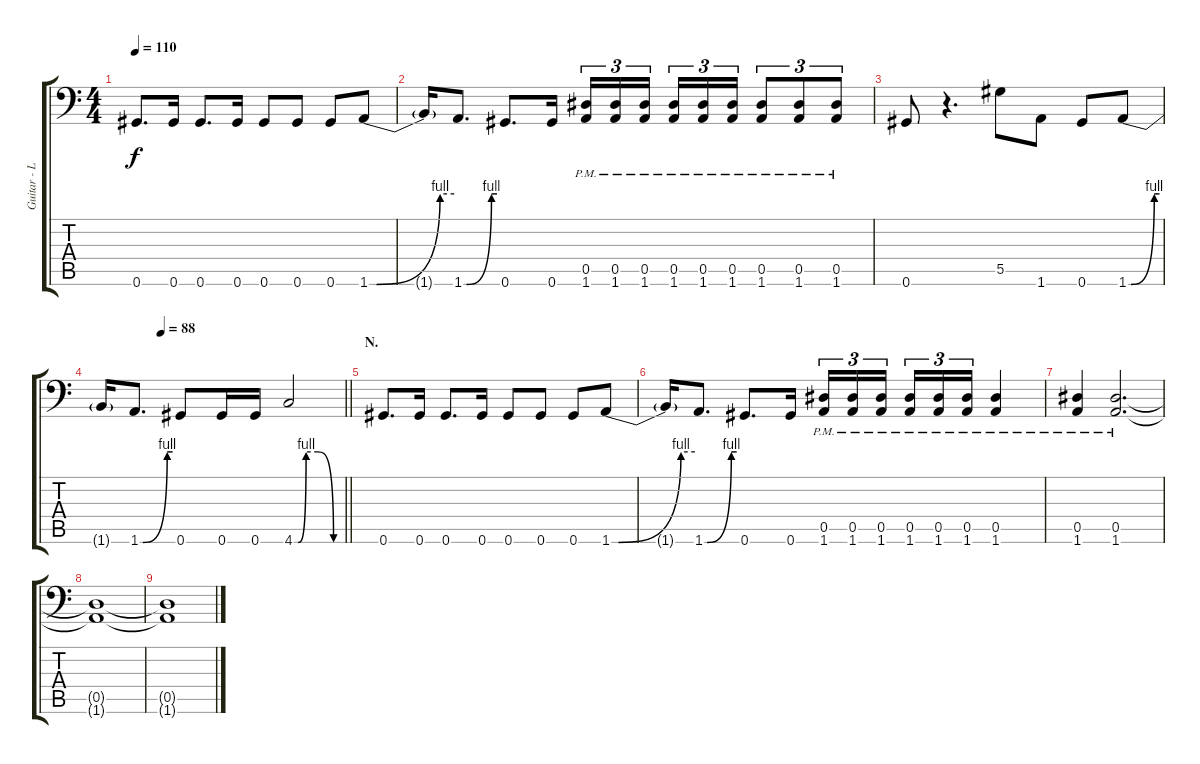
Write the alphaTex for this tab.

\track ("Guitar - Left" "Guitar - L") {instrument distortionguitar}
\staff {score tabs}
\tuning (Bb3 F3 Db3 Ab2 Eb2 Ab1) {hide}
\ts (4 4)
\tempo 110
\clef f4
\ks c
0.6.8{d dy f} 0.6.16 0.6.8{d} 0.6.16 0.6.8 0.6.8 0.6.8 1.6{be (custom 0 0 5 0 50 4 60 4)}.8 |
1.6{t}.16 1.6{be (custom 0 0 5 0 50 4 60 4)}.8{d} 0.6.8{d} 0.6.16 (0.5{pm} 1.6{pm}).16{tu (3 2)} (0.5{pm} 1.6{pm}).16{tu (3 2)} (0.5{pm} 1.6{pm}).16{tu (3 2) beam splitsecondary} (0.5{pm} 1.6{pm}).16{tu (3 2)} (0.5{pm} 1.6{pm}).16{tu (3 2)} (0.5{pm} 1.6{pm}).16{tu (3 2)} (0.5{pm} 1.6{pm}).8{tu (3 2)} (0.5{pm} 1.6{pm}).8{tu (3 2)} (0.5{pm} 1.6{pm}).8{tu (3 2)} |
0.6.8 r.4{d} 5.5.8 1.6.8 0.6.8 1.6{be (custom 0 0 5 0 50 4 60 4)}.8 |
\tempo (88 0.25)
\barLineRight lightlight
1.6{t}.16 1.6{be (custom 0 0 5 0 50 4 60 4)}.8{d} 0.6.8 0.6.16 0.6.16 4.6{be (custom 0 0 5 0 15 4 30 4 50 0 60 0)}.2 |
\section ("" "N.")
0.6.8{d} 0.6.16 0.6.8{d} 0.6.16 0.6.8 0.6.8 0.6.8 1.6{be (custom 0 0 5 0 50 4 60 4)}.8 |
1.6{t}.16 1.6{be (custom 0 0 5 0 50 4 60 4)}.8{d} 0.6.8{d} 0.6.16 (0.5{pm} 1.6{pm}).16{tu (3 2)} (0.5{pm} 1.6{pm}).16{tu (3 2)} (0.5{pm} 1.6{pm}).16{tu (3 2) beam splitsecondary} (0.5{pm} 1.6{pm}).16{tu (3 2)} (0.5{pm} 1.6{pm}).16{tu (3 2)} (0.5{pm} 1.6{pm}).16{tu (3 2)} (0.5{pm} 1.6{pm}).4 |
(0.5{pm} 1.6{pm}).4 (0.5{pm} 1.6{pm}).2{d} |
(0.5{t} 1.6{t}).1 |
(0.5{t} 1.6{t}).1
